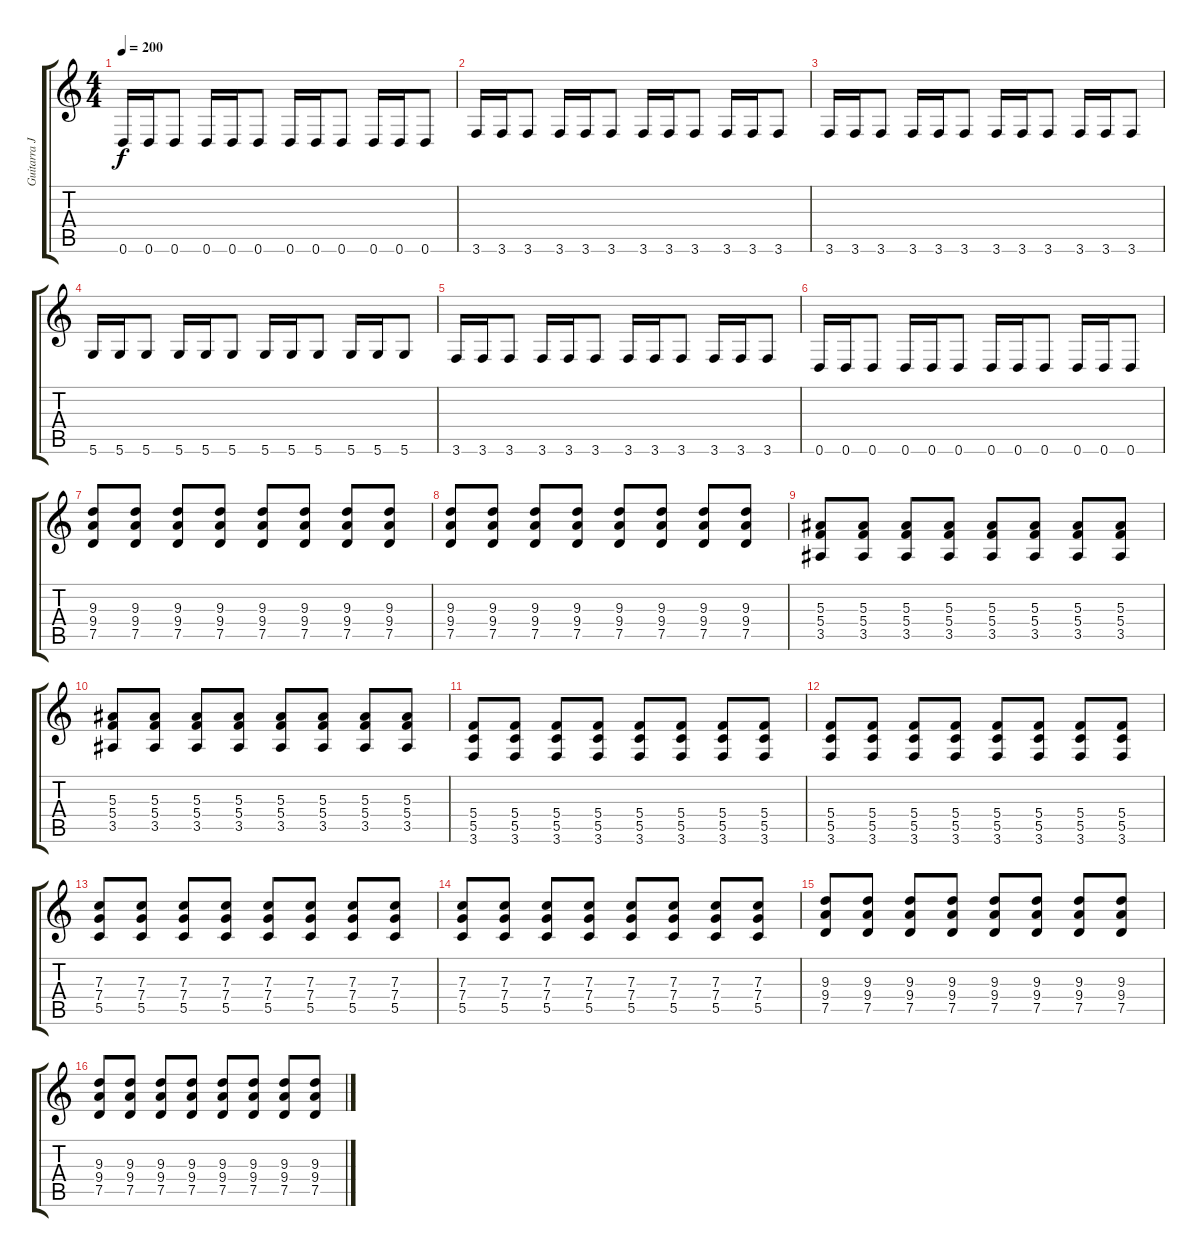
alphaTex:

\track ("Guitarra Jony" "Guitarra J") {instrument distortionguitar}
\staff {score tabs}
\tuning (D4 A3 F3 C3 G2 D2) {hide}
\ts (4 4)
\tempo 200
\clef g2
\ks c
0.6.16{dy f} 0.6.16 0.6.8 0.6.16 0.6.16 0.6.8 0.6.16 0.6.16 0.6.8 0.6.16 0.6.16 0.6.8 |
3.6.16 3.6.16 3.6.8 3.6.16 3.6.16 3.6.8 3.6.16 3.6.16 3.6.8 3.6.16 3.6.16 3.6.8 |
3.6.16 3.6.16 3.6.8 3.6.16 3.6.16 3.6.8 3.6.16 3.6.16 3.6.8 3.6.16 3.6.16 3.6.8 |
5.6.16 5.6.16 5.6.8 5.6.16 5.6.16 5.6.8 5.6.16 5.6.16 5.6.8 5.6.16 5.6.16 5.6.8 |
3.6.16 3.6.16 3.6.8 3.6.16 3.6.16 3.6.8 3.6.16 3.6.16 3.6.8 3.6.16 3.6.16 3.6.8 |
0.6.16 0.6.16 0.6.8 0.6.16 0.6.16 0.6.8 0.6.16 0.6.16 0.6.8 0.6.16 0.6.16 0.6.8 |
(9.3 9.4 7.5).8 (9.3 9.4 7.5).8 (9.3 9.4 7.5).8 (9.3 9.4 7.5).8 (9.3 9.4 7.5).8 (9.3 9.4 7.5).8 (9.3 9.4 7.5).8 (9.3 9.4 7.5).8 |
(9.3 9.4 7.5).8 (9.3 9.4 7.5).8 (9.3 9.4 7.5).8 (9.3 9.4 7.5).8 (9.3 9.4 7.5).8 (9.3 9.4 7.5).8 (9.3 9.4 7.5).8 (9.3 9.4 7.5).8 |
(5.3 5.4 3.5).8 (5.3 5.4 3.5).8 (5.3 5.4 3.5).8 (5.3 5.4 3.5).8 (5.3 5.4 3.5).8 (5.3 5.4 3.5).8 (5.3 5.4 3.5).8 (5.3 5.4 3.5).8 |
(5.3 5.4 3.5).8 (5.3 5.4 3.5).8 (5.3 5.4 3.5).8 (5.3 5.4 3.5).8 (5.3 5.4 3.5).8 (5.3 5.4 3.5).8 (5.3 5.4 3.5).8 (5.3 5.4 3.5).8 |
(5.4 5.5 3.6).8 (5.4 5.5 3.6).8 (5.4 5.5 3.6).8 (5.4 5.5 3.6).8 (5.4 5.5 3.6).8 (5.4 5.5 3.6).8 (5.4 5.5 3.6).8 (5.4 5.5 3.6).8 |
(5.4 5.5 3.6).8 (5.4 5.5 3.6).8 (5.4 5.5 3.6).8 (5.4 5.5 3.6).8 (5.4 5.5 3.6).8 (5.4 5.5 3.6).8 (5.4 5.5 3.6).8 (5.4 5.5 3.6).8 |
(7.3 7.4 5.5).8 (7.3 7.4 5.5).8 (7.3 7.4 5.5).8 (7.3 7.4 5.5).8 (7.3 7.4 5.5).8 (7.3 7.4 5.5).8 (7.3 7.4 5.5).8 (7.3 7.4 5.5).8 |
(7.3 7.4 5.5).8 (7.3 7.4 5.5).8 (7.3 7.4 5.5).8 (7.3 7.4 5.5).8 (7.3 7.4 5.5).8 (7.3 7.4 5.5).8 (7.3 7.4 5.5).8 (7.3 7.4 5.5).8 |
(9.3 9.4 7.5).8 (9.3 9.4 7.5).8 (9.3 9.4 7.5).8 (9.3 9.4 7.5).8 (9.3 9.4 7.5).8 (9.3 9.4 7.5).8 (9.3 9.4 7.5).8 (9.3 9.4 7.5).8 |
(9.3 9.4 7.5).8 (9.3 9.4 7.5).8 (9.3 9.4 7.5).8 (9.3 9.4 7.5).8 (9.3 9.4 7.5).8 (9.3 9.4 7.5).8 (9.3 9.4 7.5).8 (9.3 9.4 7.5).8
